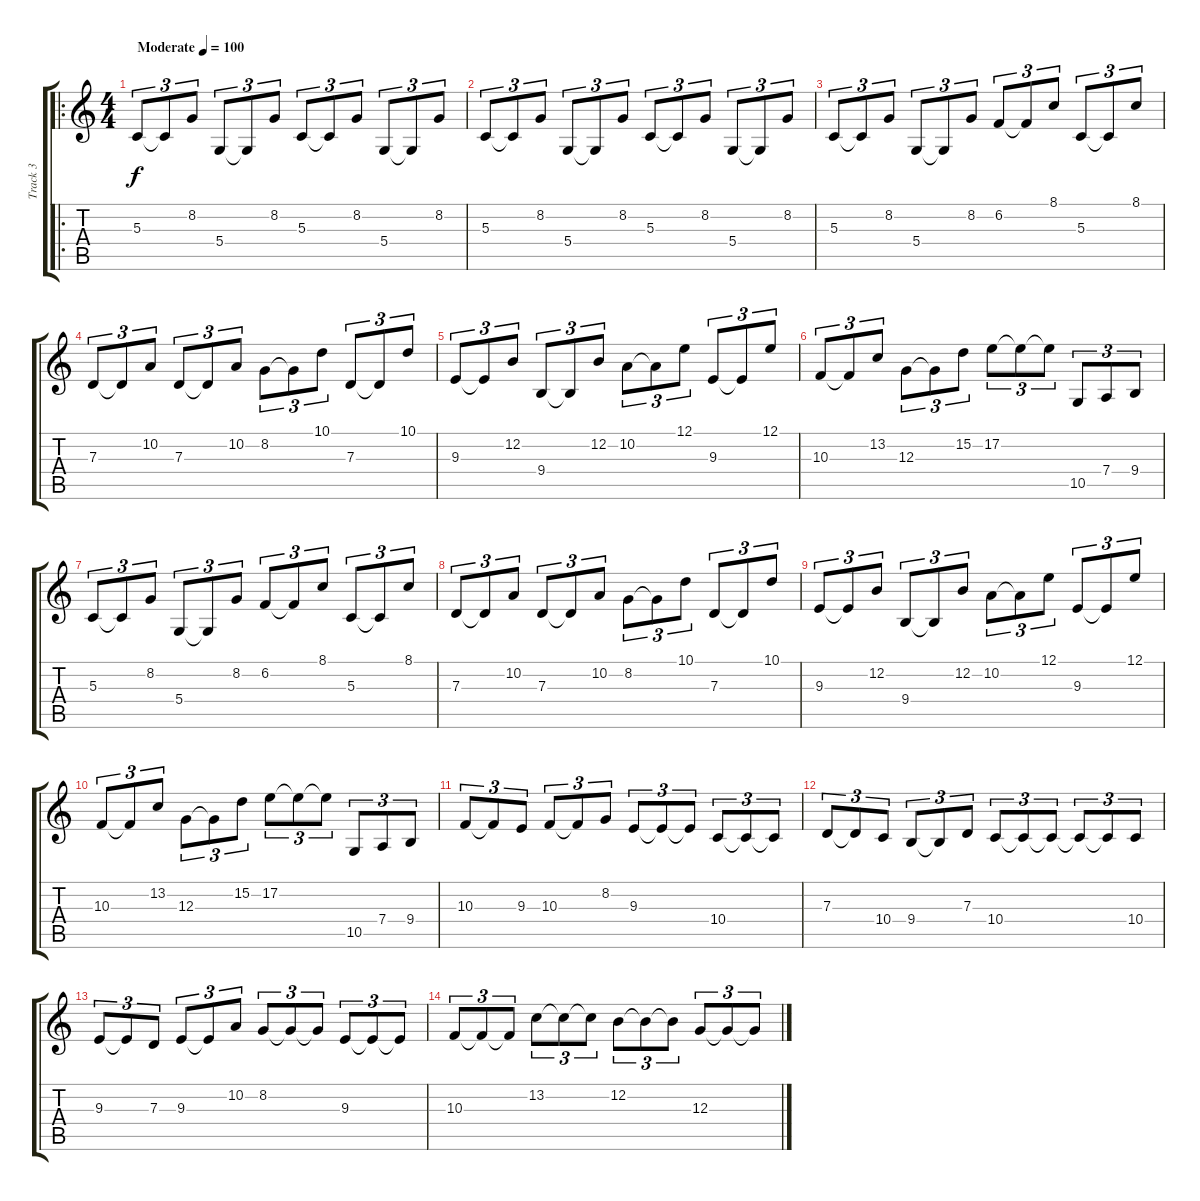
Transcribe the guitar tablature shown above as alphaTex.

\track ("Track 3" "Track 3") {instrument viola}
\staff {score tabs}
\tuning (E4 B3 G3 D3 A2 E2) {hide}
\ro
\ts (4 4)
\tempo (100 "Moderate")
\clef g2
\ks c
5.3.8{tu (3 2) dy f instrument viola} 5.3{t}.8{tu (3 2)} 8.2.8{tu (3 2)} 5.4.8{tu (3 2)} 5.4{t}.8{tu (3 2)} 8.2.8{tu (3 2)} 5.3.8{tu (3 2)} 5.3{t}.8{tu (3 2)} 8.2.8{tu (3 2)} 5.4.8{tu (3 2)} 5.4{t}.8{tu (3 2)} 8.2.8{tu (3 2)} |
5.3.8{tu (3 2)} 5.3{t}.8{tu (3 2)} 8.2.8{tu (3 2)} 5.4.8{tu (3 2)} 5.4{t}.8{tu (3 2)} 8.2.8{tu (3 2)} 5.3.8{tu (3 2)} 5.3{t}.8{tu (3 2)} 8.2.8{tu (3 2)} 5.4.8{tu (3 2)} 5.4{t}.8{tu (3 2)} 8.2.8{tu (3 2)} |
5.3.8{tu (3 2)} 5.3{t}.8{tu (3 2)} 8.2.8{tu (3 2)} 5.4.8{tu (3 2)} 5.4{t}.8{tu (3 2)} 8.2.8{tu (3 2)} 6.2.8{tu (3 2)} 6.2{t}.8{tu (3 2)} 8.1.8{tu (3 2)} 5.3.8{tu (3 2)} 5.3{t}.8{tu (3 2)} 8.1.8{tu (3 2)} |
7.3.8{tu (3 2)} 7.3{t}.8{tu (3 2)} 10.2.8{tu (3 2)} 7.3.8{tu (3 2)} 7.3{t}.8{tu (3 2)} 10.2.8{tu (3 2)} 8.2.8{tu (3 2)} 8.2{t}.8{tu (3 2)} 10.1.8{tu (3 2)} 7.3.8{tu (3 2)} 7.3{t}.8{tu (3 2)} 10.1.8{tu (3 2)} |
9.3.8{tu (3 2)} 9.3{t}.8{tu (3 2)} 12.2.8{tu (3 2)} 9.4.8{tu (3 2)} 9.4{t}.8{tu (3 2)} 12.2.8{tu (3 2)} 10.2.8{tu (3 2)} 10.2{t}.8{tu (3 2)} 12.1.8{tu (3 2)} 9.3.8{tu (3 2)} 9.3{t}.8{tu (3 2)} 12.1.8{tu (3 2)} |
10.3.8{tu (3 2)} 10.3{t}.8{tu (3 2)} 13.2.8{tu (3 2)} 12.3.8{tu (3 2)} 12.3{t}.8{tu (3 2)} 15.2.8{tu (3 2)} 17.2.8{tu (3 2)} 17.2{t}.8{tu (3 2)} 17.2{t}.8{tu (3 2)} 10.5.8{tu (3 2)} 7.4.8{tu (3 2)} 9.4.8{tu (3 2)} |
5.3.8{tu (3 2)} 5.3{t}.8{tu (3 2)} 8.2.8{tu (3 2)} 5.4.8{tu (3 2)} 5.4{t}.8{tu (3 2)} 8.2.8{tu (3 2)} 6.2.8{tu (3 2)} 6.2{t}.8{tu (3 2)} 8.1.8{tu (3 2)} 5.3.8{tu (3 2)} 5.3{t}.8{tu (3 2)} 8.1.8{tu (3 2)} |
7.3.8{tu (3 2)} 7.3{t}.8{tu (3 2)} 10.2.8{tu (3 2)} 7.3.8{tu (3 2)} 7.3{t}.8{tu (3 2)} 10.2.8{tu (3 2)} 8.2.8{tu (3 2)} 8.2{t}.8{tu (3 2)} 10.1.8{tu (3 2)} 7.3.8{tu (3 2)} 7.3{t}.8{tu (3 2)} 10.1.8{tu (3 2)} |
9.3.8{tu (3 2)} 9.3{t}.8{tu (3 2)} 12.2.8{tu (3 2)} 9.4.8{tu (3 2)} 9.4{t}.8{tu (3 2)} 12.2.8{tu (3 2)} 10.2.8{tu (3 2)} 10.2{t}.8{tu (3 2)} 12.1.8{tu (3 2)} 9.3.8{tu (3 2)} 9.3{t}.8{tu (3 2)} 12.1.8{tu (3 2)} |
10.3.8{tu (3 2)} 10.3{t}.8{tu (3 2)} 13.2.8{tu (3 2)} 12.3.8{tu (3 2)} 12.3{t}.8{tu (3 2)} 15.2.8{tu (3 2)} 17.2.8{tu (3 2)} 17.2{t}.8{tu (3 2)} 17.2{t}.8{tu (3 2)} 10.5.8{tu (3 2)} 7.4.8{tu (3 2)} 9.4.8{tu (3 2)} |
10.3.8{tu (3 2)} 10.3{t}.8{tu (3 2)} 9.3.8{tu (3 2)} 10.3.8{tu (3 2)} 10.3{t}.8{tu (3 2)} 8.2.8{tu (3 2)} 9.3.8{tu (3 2)} 9.3{t}.8{tu (3 2)} 9.3{t}.8{tu (3 2)} 10.4.8{tu (3 2)} 10.4{t}.8{tu (3 2)} 10.4{t}.8{tu (3 2)} |
7.3.8{tu (3 2)} 7.3{t}.8{tu (3 2)} 10.4.8{tu (3 2)} 9.4.8{tu (3 2)} 9.4{t}.8{tu (3 2)} 7.3.8{tu (3 2)} 10.4.8{tu (3 2)} 10.4{t}.8{tu (3 2)} 10.4{t}.8{tu (3 2)} 10.4{t}.8{tu (3 2)} 10.4{t}.8{tu (3 2)} 10.4.8{tu (3 2)} |
9.3.8{tu (3 2)} 9.3{t}.8{tu (3 2)} 7.3.8{tu (3 2)} 9.3.8{tu (3 2)} 9.3{t}.8{tu (3 2)} 10.2.8{tu (3 2)} 8.2.8{tu (3 2)} 8.2{t}.8{tu (3 2)} 8.2{t}.8{tu (3 2)} 9.3.8{tu (3 2)} 9.3{t}.8{tu (3 2)} 9.3{t}.8{tu (3 2)} |
10.3.8{tu (3 2)} 10.3{t}.8{tu (3 2)} 10.3{t}.8{tu (3 2)} 13.2.8{tu (3 2)} 13.2{t}.8{tu (3 2)} 13.2{t}.8{tu (3 2)} 12.2.8{tu (3 2)} 12.2{t}.8{tu (3 2)} 12.2{t}.8{tu (3 2)} 12.3.8{tu (3 2)} 12.3{t}.8{tu (3 2)} 12.3{t}.8{tu (3 2)}
